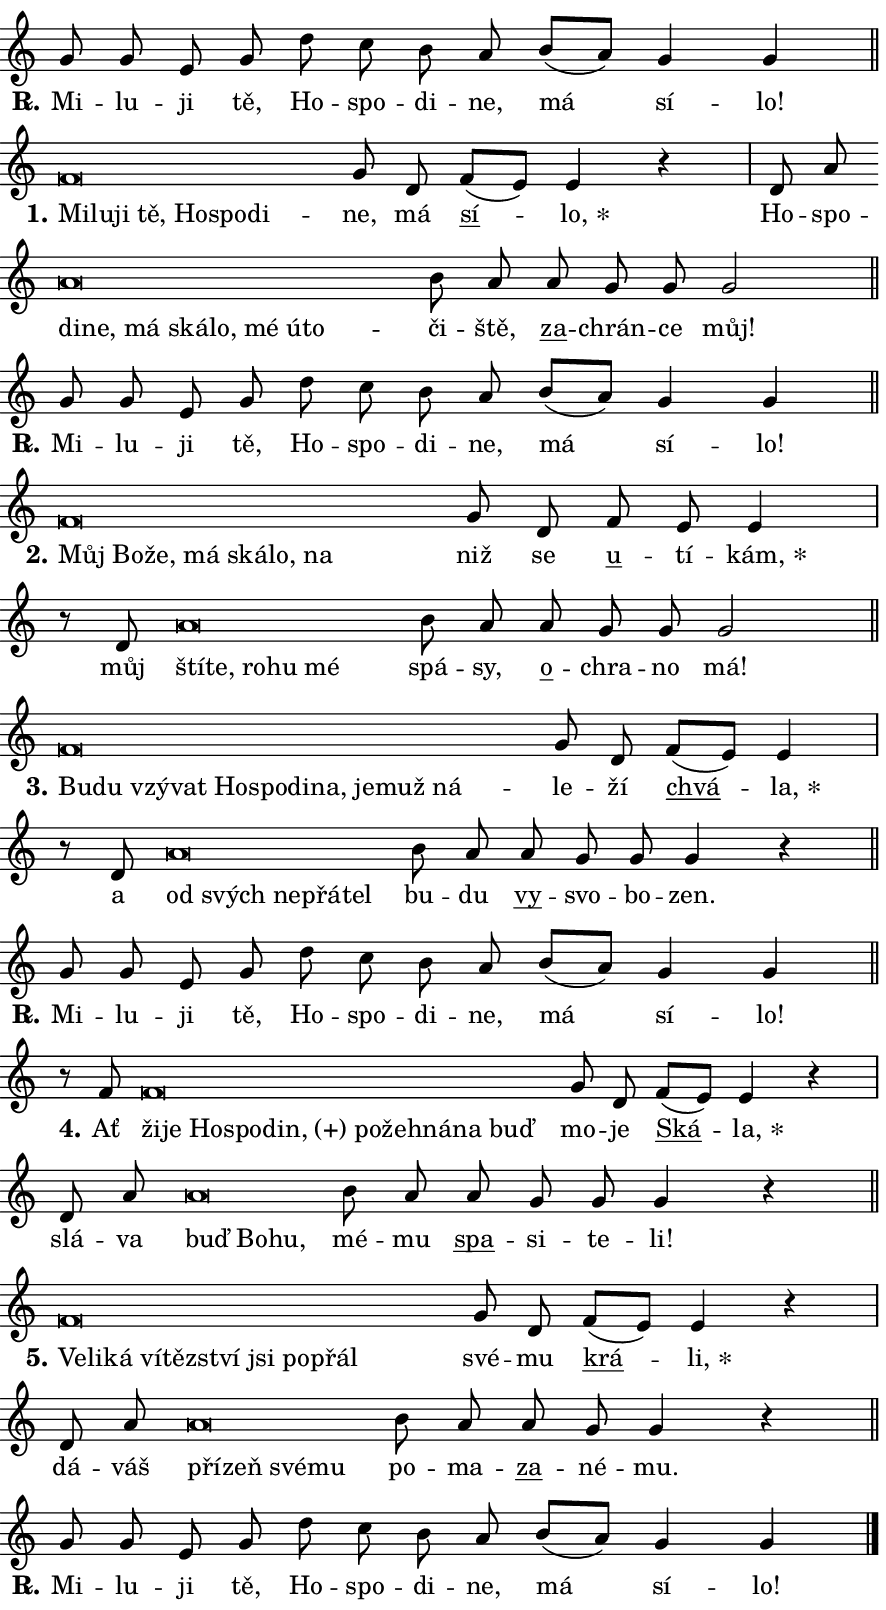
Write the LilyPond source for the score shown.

\version "2.24.0"
\header { tagline = "" }
\paper {
  indent = 0\cm
  top-margin = 0\cm
  right-margin = 0.13\cm % to fit lyric hyphens
  bottom-margin = 0\cm
  left-margin = 0\cm
  paper-width = 15\cm
  page-breaking = #ly:one-page-breaking
  system-system-spacing.basic-distance = #11
  score-system-spacing.basic-distance = #11
  ragged-last = ##f
}


%% Author: Thomas Morley
%% https://lists.gnu.org/archive/html/lilypond-user/2020-05/msg00002.html
#(define (line-position grob)
"Returns position of @var[grob} in current system:
   @code{'start}, if at first time-step
   @code{'end}, if at last time-step
   @code{'middle} otherwise
"
  (let* ((col (ly:item-get-column grob))
         (ln (ly:grob-object col 'left-neighbor))
         (rn (ly:grob-object col 'right-neighbor))
         (col-to-check-left (if (ly:grob? ln) ln col))
         (col-to-check-right (if (ly:grob? rn) rn col))
         (break-dir-left
           (and
             (ly:grob-property col-to-check-left 'non-musical #f)
             (ly:item-break-dir col-to-check-left)))
         (break-dir-right
           (and
             (ly:grob-property col-to-check-right 'non-musical #f)
             (ly:item-break-dir col-to-check-right))))
        (cond ((eqv? 1 break-dir-left) 'start)
              ((eqv? -1 break-dir-right) 'end)
              (else 'middle))))

#(define (tranparent-at-line-position vctor)
  (lambda (grob)
  "Relying on @code{line-position} select the relevant enry from @var{vctor}.
Used to determine transparency,"
    (case (line-position grob)
      ((end) (not (vector-ref vctor 0)))
      ((middle) (not (vector-ref vctor 1)))
      ((start) (not (vector-ref vctor 2))))))

noteHeadBreakVisibility =
#(define-music-function (break-visibility)(vector?)
"Makes @code{NoteHead}s transparent relying on @var{break-visibility}"
#{
  \override NoteHead.transparent =
    #(tranparent-at-line-position break-visibility)
#})

#(define delete-ledgers-for-transparent-note-heads
  (lambda (grob)
    "Reads whether a @code{NoteHead} is transparent.
If so this @code{NoteHead} is removed from @code{'note-heads} from
@var{grob}, which is supposed to be @code{LedgerLineSpanner}.
As a result ledgers are not printed for this @code{NoteHead}"
    (let* ((nhds-array (ly:grob-object grob 'note-heads))
           (nhds-list
             (if (ly:grob-array? nhds-array)
                 (ly:grob-array->list nhds-array)
                 '()))
           ;; Relies on the transparent-property being done before
           ;; Staff.LedgerLineSpanner.after-line-breaking is executed.
           ;; This is fragile ...
           (to-keep
             (remove
               (lambda (nhd)
                 (ly:grob-property nhd 'transparent #f))
               nhds-list)))
      ;; TODO find a better method to iterate over grob-arrays, similiar
      ;; to filter/remove etc for lists
      ;; For now rebuilt from scratch
      (set! (ly:grob-object grob 'note-heads)  '())
      (for-each
        (lambda (nhd)
          (ly:pointer-group-interface::add-grob grob 'note-heads nhd))
        to-keep))))

squashNotes = {
  \override NoteHead.X-extent = #'(-0.2 . 0.2)
  \override NoteHead.Y-extent = #'(-0.75 . 0)
  \override NoteHead.stencil =
    #(lambda (grob)
       (let ((pos (ly:grob-property grob 'staff-position)))
         (begin
           (if (< pos -7) (display "ERROR: Lower brevis then expected\n") (display ""))
           (if (<= pos -6) ly:text-interface::print ly:note-head::print))))
}
unSquashNotes = {
  \revert NoteHead.X-extent
  \revert NoteHead.Y-extent
  \revert NoteHead.stencil
}

hideNotes = \noteHeadBreakVisibility #begin-of-line-visible
unHideNotes = \noteHeadBreakVisibility #all-visible

% work-around for resetting accidentals
% https://lilypond.org/doc/v2.23/Documentation/notation/displaying-rhythms#unmetered-music
cadenzaMeasure = {
  \cadenzaOff
  \partial 1024 s1024
  \cadenzaOn
}

#(define-markup-command (accent layout props text) (markup?)
  "Underline accented syllable"
  (interpret-markup layout props
    #{\markup \override #'(offset . 4.3) \underline { #text }#}))

responsum = \markup \concat {
  "R" \hspace #-1.05 \path #0.1 #'((moveto 0 0.07) (lineto 0.9 0.8)) \hspace #0.05 "."
}

spaceSize = #0.6828661417322834 % exact space size for TeX Gyre Schola

\layout {
  \context {
    \Staff
    \remove "Time_signature_engraver"
    \override LedgerLineSpanner.after-line-breaking = #delete-ledgers-for-transparent-note-heads
  }
  \context {
    \Lyrics {
      \override LyricSpace.minimum-distance = \spaceSize
      \override LyricText.font-name = #"TeX Gyre Schola"
      \override LyricText.font-size = 1
      \override StanzaNumber.font-name = #"TeX Gyre Schola Bold"
      \override StanzaNumber.font-size = 1
    }
  }
  \context {
    \Score 
    \override NoteHead.text =
      #(lambda (grob) 
        (let ((pos (ly:grob-property grob 'staff-position)))
          #{\markup {
            \combine
              \halign #-0.55 \raise #(if (= pos -6) 0 0.5) \override #'(thickness . 2) \draw-line #'(3.2 . 0)
              \musicglyph "noteheads.sM1"
          }#}))
  }
}

% magnetic-lyrics.ily
%
%   written by
%     Jean Abou Samra <jean@abou-samra.fr>
%     Werner Lemberg <wl@gnu.org>
%
%   adapted by
%     Jiri Hon <jiri.hon@gmail.com>
%
% Version 2022-Apr-15

% https://www.mail-archive.com/lilypond-user@gnu.org/msg149350.html

#(define (Left_hyphen_pointer_engraver context)
   "Collect syllable-hyphen-syllable occurrences in lyrics and store
them in properties.  This engraver only looks to the left.  For
example, if the lyrics input is @code{foo -- bar}, it does the
following.

@itemize @bullet
@item
Set the @code{text} property of the @code{LyricHyphen} grob between
@q{foo} and @q{bar} to @code{foo}.

@item
Set the @code{left-hyphen} property of the @code{LyricText} grob with
text @q{foo} to the @code{LyricHyphen} grob between @q{foo} and
@q{bar}.
@end itemize

Use this auxiliary engraver in combination with the
@code{lyric-@/text::@/apply-@/magnetic-@/offset!} hook."
   (let ((hyphen #f)
         (text #f))
     (make-engraver
      (acknowledgers
       ((lyric-syllable-interface engraver grob source-engraver)
        (set! text grob)))
      (end-acknowledgers
       ((lyric-hyphen-interface engraver grob source-engraver)
        ;(when (not (grob::has-interface grob 'lyric-space-interface))
          (set! hyphen grob)));)
      ((stop-translation-timestep engraver)
       (when (and text hyphen)
         (ly:grob-set-object! text 'left-hyphen hyphen))
       (set! text #f)
       (set! hyphen #f)))))

#(define (lyric-text::apply-magnetic-offset! grob)
   "If the space between two syllables is less than the value in
property @code{LyricText@/.details@/.squash-threshold}, move the right
syllable to the left so that it gets concatenated with the left
syllable.

Use this function as a hook for
@code{LyricText@/.after-@/line-@/breaking} if the
@code{Left_@/hyphen_@/pointer_@/engraver} is active."
   (let ((hyphen (ly:grob-object grob 'left-hyphen #f)))
     (when hyphen
       (let ((left-text (ly:spanner-bound hyphen LEFT)))
         (when (grob::has-interface left-text 'lyric-syllable-interface)
           (let* ((common (ly:grob-common-refpoint grob left-text X))
                  (this-x-ext (ly:grob-extent grob common X))
                  (left-x-ext
                   (begin
                     ;; Trigger magnetism for left-text.
                     (ly:grob-property left-text 'after-line-breaking)
                     (ly:grob-extent left-text common X)))
                  ;; `delta` is the gap width between two syllables.
                  (delta (- (interval-start this-x-ext)
                            (interval-end left-x-ext)))
                  (details (ly:grob-property grob 'details))
                  (threshold (assoc-get 'squash-threshold details 0.2)))
             (when (< delta threshold)
               (let* (;; We have to manipulate the input text so that
                      ;; ligatures crossing syllable boundaries are not
                      ;; disabled.  For languages based on the Latin
                      ;; script this is essentially a beautification.
                      ;; However, for non-Western scripts it can be a
                      ;; necessity.
                      (lt (ly:grob-property left-text 'text))
                      (rt (ly:grob-property grob 'text))
                      (is-space (grob::has-interface hyphen 'lyric-space-interface))
                      (space (if is-space " " ""))
                      (extra-delta (if is-space spaceSize 0))
                      ;; Append new syllable.
                      (ltrt-space (if (and (string? lt) (string? rt))
                                (string-append lt space rt)
                                (make-concat-markup (list lt space rt))))
                      ;; Right-align `ltrt` to the right side.
                      (ltrt-space-markup (grob-interpret-markup
                               grob
                               (make-translate-markup
                                (cons (interval-length this-x-ext) 0)
                                (make-right-align-markup ltrt-space)))))
                 (begin
                   ;; Don't print `left-text`.
                   (ly:grob-set-property! left-text 'stencil #f)
                   ;; Set text and stencil (which holds all collected
                   ;; syllables so far) and shift it to the left.
                   (ly:grob-set-property! grob 'text ltrt-space)
                   (ly:grob-set-property! grob 'stencil ltrt-space-markup)
                   (ly:grob-translate-axis! grob (- (- delta extra-delta)) X))))))))))


#(define (lyric-hyphen::displace-bounds-first grob)
   ;; Make very sure this callback isn't triggered too early.
   (let ((left (ly:spanner-bound grob LEFT))
         (right (ly:spanner-bound grob RIGHT)))
     (ly:grob-property left 'after-line-breaking)
     (ly:grob-property right 'after-line-breaking)
     (ly:lyric-hyphen::print grob)))

squashThreshold = #0.4

\layout {
  \context {
    \Lyrics
    \consists #Left_hyphen_pointer_engraver
    \override LyricText.after-line-breaking =
      #lyric-text::apply-magnetic-offset!
    \override LyricHyphen.stencil = #lyric-hyphen::displace-bounds-first
    \override LyricText.details.squash-threshold = \squashThreshold
    \override LyricHyphen.minimum-distance = 0
    \override LyricHyphen.minimum-length = \squashThreshold
  }
}

squashText = \override LyricText.details.squash-threshold = 9999
unSquashText = \override LyricText.details.squash-threshold = \squashThreshold

leftText = \override LyricText.self-alignment-X = #LEFT
unLeftText = \revert LyricText.self-alignment-X

starOffset = #(lambda (grob) 
                (let ((x_offset (ly:self-alignment-interface::aligned-on-x-parent grob)))
                  (if (= x_offset 0) 0 (+ x_offset 1.2))))

star = #(define-music-function (syllable)(string?)
"Append star separator at the end of a syllable"
#{
  \once \override LyricText.X-offset = #starOffset
  \lyricmode { \markup {
    #syllable
    \override #'((font-name . "TeX Gyre Schola Bold")) \hspace #0.2 \lower #0.65 \larger "*"
  } }
#})

starAccent = #(define-music-function (syllable)(string?)
"Append star separator at the end of a syllable and make accent"
#{
  \once \override LyricText.X-offset = #starOffset
  \lyricmode { \markup {
    \accent #syllable
    \override #'((font-name . "TeX Gyre Schola Bold")) \hspace #0.2 \lower #0.65 \larger "*"
  } }
#})

breath = #(define-music-function (syllable)(string?)
"Append breathing indicator at the end of a syllable"
#{
  \lyricmode { \markup { #syllable "+" } }
#})

optionalBreath = #(define-music-function (syllable)(string?)
"Append optional breathing indicator at the end of a syllable"
#{
  \lyricmode { \markup { #syllable "(+)" } }
#})


\score {
    <<
        \new Voice = "melody" { \cadenzaOn \key c \major \relative { g'8 g e g \bar "" d' c b a \bar "" b[( a)] g4 g \cadenzaMeasure \bar "||" \break } }
        \new Lyrics \lyricsto "melody" { \lyricmode { \set stanza = \responsum
Mi -- lu -- ji tě, Ho -- spo -- di -- ne, má sí -- lo! } }
    >>
    \layout {}
}

\score {
    <<
        \new Voice = "melody" { \cadenzaOn \key c \major \relative { \squashNotes f'\breve*1/16 \hideNotes \breve*1/16 \bar "" \breve*1/16 \bar "" \breve*1/16 \bar "" \breve*1/16 \bar "" \breve*1/16 \breve*1/16 \bar "" \unHideNotes \unSquashNotes g8 d \bar "" f[( e)] e4 r \cadenzaMeasure \bar "|" d8 a' \bar "" \squashNotes a\breve*1/16 \hideNotes \breve*1/16 \bar "" \breve*1/16 \bar "" \breve*1/16 \bar "" \breve*1/16 \bar "" \breve*1/16 \bar "" \breve*1/16 \breve*1/16 \bar "" \unHideNotes \unSquashNotes b8 a \bar "" a g g g2 \cadenzaMeasure \bar "||" \break } }
        \new Lyrics \lyricsto "melody" { \lyricmode { \set stanza = "1."
\leftText Mi -- \squashText lu -- ji tě, Ho -- spo -- di -- \unLeftText \unSquashText ne, má \markup \accent sí -- \star lo, Ho -- spo -- \leftText di -- \squashText ne, má ská -- lo, mé ú -- to -- \unLeftText \unSquashText či -- ště, \markup \accent za -- chrán -- ce můj! } }
    >>
    \layout {}
}

\score {
    <<
        \new Voice = "melody" { \cadenzaOn \key c \major \relative { g'8 g e g \bar "" d' c b a \bar "" b[( a)] g4 g \cadenzaMeasure \bar "||" \break } }
        \new Lyrics \lyricsto "melody" { \lyricmode { \set stanza = \responsum
Mi -- lu -- ji tě, Ho -- spo -- di -- ne, má sí -- lo! } }
    >>
    \layout {}
}

\score {
    <<
        \new Voice = "melody" { \cadenzaOn \key c \major \relative { \squashNotes f'\breve*1/16 \hideNotes \breve*1/16 \bar "" \breve*1/16 \bar "" \breve*1/16 \bar "" \breve*1/16 \bar "" \breve*1/16 \breve*1/16 \bar "" \unHideNotes \unSquashNotes g8 d \bar "" f e e4 \cadenzaMeasure \bar "|" r8 d \squashNotes a'\breve*1/16 \hideNotes \breve*1/16 \bar "" \breve*1/16 \bar "" \breve*1/16 \breve*1/16 \bar "" \unHideNotes \unSquashNotes b8 a \bar "" a g g g2 \cadenzaMeasure \bar "||" \break } }
        \new Lyrics \lyricsto "melody" { \lyricmode { \set stanza = "2."
\leftText Můj \squashText Bo -- že, má ská -- lo, na \unLeftText \unSquashText niž se \markup \accent u -- tí -- \star kám, můj \leftText ští -- \squashText te, ro -- hu mé \unLeftText \unSquashText spá -- sy, \markup \accent o -- chra -- no má! } }
    >>
    \layout {}
}

\score {
    <<
        \new Voice = "melody" { \cadenzaOn \key c \major \relative { \squashNotes f'\breve*1/16 \hideNotes \breve*1/16 \bar "" \breve*1/16 \bar "" \breve*1/16 \bar "" \breve*1/16 \bar "" \breve*1/16 \bar "" \breve*1/16 \bar "" \breve*1/16 \bar "" \breve*1/16 \bar "" \breve*1/16 \breve*1/16 \bar "" \unHideNotes \unSquashNotes g8 d \bar "" f[( e)] e4 \cadenzaMeasure \bar "|" r8 d8 \squashNotes a'\breve*1/16 \hideNotes \breve*1/16 \bar "" \breve*1/16 \bar "" \breve*1/16 \breve*1/16 \bar "" \unHideNotes \unSquashNotes b8 a \bar "" a g g g4 r \cadenzaMeasure \bar "||" \break } }
        \new Lyrics \lyricsto "melody" { \lyricmode { \set stanza = "3."
\leftText Bu -- \squashText du vzý -- vat Ho -- spo -- di -- na, je -- muž ná -- \unLeftText \unSquashText le -- ží \markup \accent chvá -- \star la, a \leftText od \squashText svých ne -- přá -- tel \unLeftText \unSquashText bu -- du \markup \accent vy -- svo -- bo -- zen. } }
    >>
    \layout {}
}

\score {
    <<
        \new Voice = "melody" { \cadenzaOn \key c \major \relative { g'8 g e g \bar "" d' c b a \bar "" b[( a)] g4 g \cadenzaMeasure \bar "||" \break } }
        \new Lyrics \lyricsto "melody" { \lyricmode { \set stanza = \responsum
Mi -- lu -- ji tě, Ho -- spo -- di -- ne, má sí -- lo! } }
    >>
    \layout {}
}

\score {
    <<
        \new Voice = "melody" { \cadenzaOn \key c \major \relative { r8 f'8 \squashNotes f\breve*1/16 \hideNotes \breve*1/16 \bar "" \breve*1/16 \bar "" \breve*1/16 \bar "" \breve*1/16 \bar "" \breve*1/16 \bar "" \breve*1/16 \bar "" \breve*1/16 \bar "" \breve*1/16 \breve*1/16 \bar "" \unHideNotes \unSquashNotes g8 d \bar "" f[( e)] e4 r \cadenzaMeasure \bar "|" d8 a' \bar "" \squashNotes a\breve*1/16 \hideNotes \breve*1/16 \breve*1/16 \bar "" \unHideNotes \unSquashNotes b8 a \bar "" a g g g4 r \cadenzaMeasure \bar "||" \break } }
        \new Lyrics \lyricsto "melody" { \lyricmode { \set stanza = "4."
Ať \leftText ži -- \squashText je Ho -- spo -- \optionalBreath din, po -- žeh -- ná -- na buď \unLeftText \unSquashText mo -- je \markup \accent Ská -- \star la, slá -- va \leftText buď \squashText Bo -- hu, \unLeftText \unSquashText mé -- mu \markup \accent spa -- si -- te -- li! } }
    >>
    \layout {}
}

\score {
    <<
        \new Voice = "melody" { \cadenzaOn \key c \major \relative { \squashNotes f'\breve*1/16 \hideNotes \breve*1/16 \bar "" \breve*1/16 \bar "" \breve*1/16 \bar "" \breve*1/16 \bar "" \breve*1/16 \bar "" \breve*1/16 \bar "" \breve*1/16 \breve*1/16 \bar "" \unHideNotes \unSquashNotes g8 d \bar "" f[( e)] e4 r \cadenzaMeasure \bar "|" d8 a' \bar "" \squashNotes a\breve*1/16 \hideNotes \breve*1/16 \bar "" \breve*1/16 \breve*1/16 \bar "" \unHideNotes \unSquashNotes b8 a \bar "" a g g4 r \cadenzaMeasure \bar "||" \break } }
        \new Lyrics \lyricsto "melody" { \lyricmode { \set stanza = "5."
\leftText Ve -- \squashText li -- ká ví -- těz -- ství jsi po -- přál \unLeftText \unSquashText své -- mu \markup \accent krá -- \star li, dá -- váš \leftText pří -- \squashText zeň své -- mu \unLeftText \unSquashText po -- ma -- \markup \accent za -- né -- mu. } }
    >>
    \layout {}
}

\score {
    <<
        \new Voice = "melody" { \cadenzaOn \key c \major \relative { g'8 g e g \bar "" d' c b a \bar "" b[( a)] g4 g \cadenzaMeasure \bar "||" \break } \bar "|." }
        \new Lyrics \lyricsto "melody" { \lyricmode { \set stanza = \responsum
Mi -- lu -- ji tě, Ho -- spo -- di -- ne, má sí -- lo! } }
    >>
    \layout {}
}
